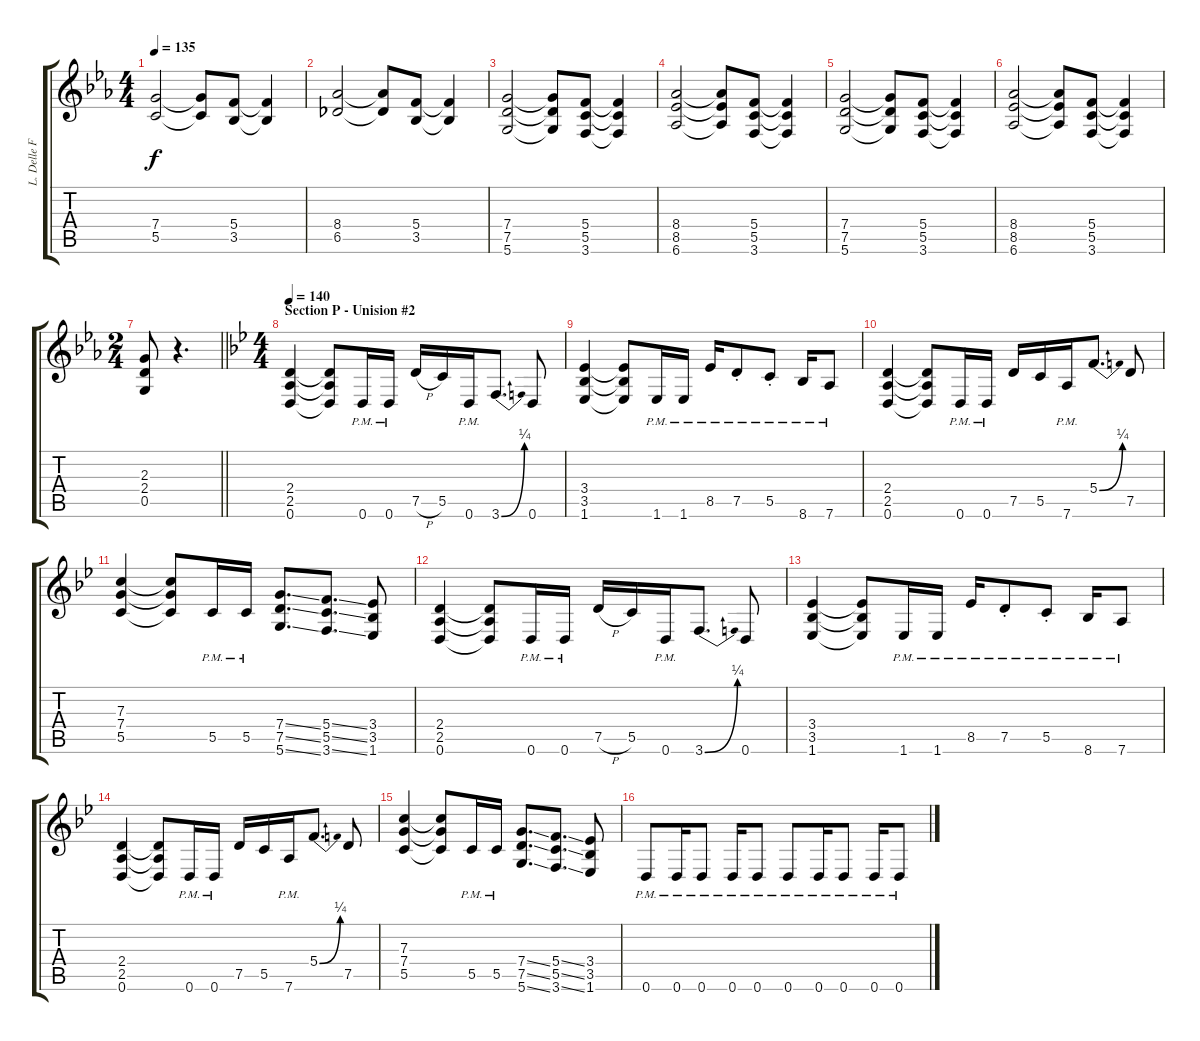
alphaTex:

\track ("L. Delle Fave (Dist. Guitar L)" "L. Delle F") {instrument overdrivenguitar}
\staff {score tabs}
\tuning (D4 A3 F3 C3 G2 D2) {hide}
\ts (4 4)
\tempo 135
\clef g2
\ks cminor
(7.4 5.5).2{dy f} (7.4{t} 5.5{t}).8 (5.4 3.5).8 (5.4{t} 3.5{t}).4 |
(8.4 6.5).2 (8.4{t} 6.5{t}).8 (5.4 3.5).8 (5.4{t} 3.5{t}).4 |
(7.4 7.5 5.6).2 (7.4{t} 7.5{t} 5.6{t}).8 (5.4 5.5 3.6).8 (5.4{t} 5.5{t} 3.6{t}).4 |
(8.4 8.5 6.6).2 (8.4{t} 8.5{t} 6.6{t}).8 (5.4 5.5 3.6).8 (5.4{t} 5.5{t} 3.6{t}).4 |
(7.4 7.5 5.6).2 (7.4{t} 7.5{t} 5.6{t}).8 (5.4 5.5 3.6).8 (5.4{t} 5.5{t} 3.6{t}).4 |
(8.4 8.5 6.6).2 (8.4{t} 8.5{t} 6.6{t}).8 (5.4 5.5 3.6).8 (5.4{t} 5.5{t} 3.6{t}).4 |
\ts (2 4)
\barLineRight lightlight
(2.3 2.4 0.5).8 r.4{d} |
\ts (4 4)
\section ("" "Section P - Unision #2")
\tempo 140
\ks gminor
(2.4 2.5 0.6).4{volume 7} (2.4{t} 2.5{t} 0.6{t}).8 0.6{pm}.16 0.6{pm}.16 7.5{h}.16 5.5.16 0.6{pm}.16 3.6{be (bend 0 0 60 1)}.8{d} 0.6.8 |
(3.4 3.5 1.6).4 (3.4{t} 3.5{t} 1.6{t}).8 1.6{pm}.16 1.6{pm}.16 8.5{pm}.16 7.5{pm st}.8 5.5{pm st}.8 8.6{pm}.16 7.6{pm}.8 |
(2.4 2.5 0.6).4 (2.4{t} 2.5{t} 0.6{t}).8 0.6{pm}.16 0.6{pm}.16 7.5.16 5.5.16 7.6{pm}.16 5.4{be (bend 0 0 60 1)}.8{d} 7.5.8 |
(7.3 7.4 5.5).4 (7.3{t} 7.4{t} 5.5{t}).8 5.5{pm}.16 5.5{pm}.16 (7.4{ss} 7.5{ss} 5.6{ss}).8{d} (5.4{ss} 5.5{ss} 3.6{ss}).8{d} (3.4 3.5 1.6).8 |
(2.4 2.5 0.6).4 (2.4{t} 2.5{t} 0.6{t}).8 0.6{pm}.16 0.6{pm}.16 7.5{h}.16 5.5.16 0.6{pm}.16 3.6{be (bend 0 0 60 1)}.8{d} 0.6.8 |
(3.4 3.5 1.6).4 (3.4{t} 3.5{t} 1.6{t}).8 1.6{pm}.16 1.6{pm}.16 8.5{pm}.16 7.5{pm st}.8 5.5{pm st}.8 8.6{pm}.16 7.6{pm}.8 |
(2.4 2.5 0.6).4 (2.4{t} 2.5{t} 0.6{t}).8 0.6{pm}.16 0.6{pm}.16 7.5.16 5.5.16 7.6{pm}.16 5.4{be (bend 0 0 60 1)}.8{d} 7.5.8 |
(7.3 7.4 5.5).4 (7.3{t} 7.4{t} 5.5{t}).8 5.5{pm}.16 5.5{pm}.16 (7.4{ss} 7.5{ss} 5.6{ss}).8{d} (5.4{ss} 5.5{ss} 3.6{ss}).8{d} (3.4 3.5 1.6).8 |
0.6{pm}.8 0.6{pm}.16 0.6{pm}.8 0.6{pm}.16 0.6{pm}.8 0.6{pm}.8 0.6{pm}.16 0.6{pm}.8 0.6{pm}.16 0.6{pm}.8
